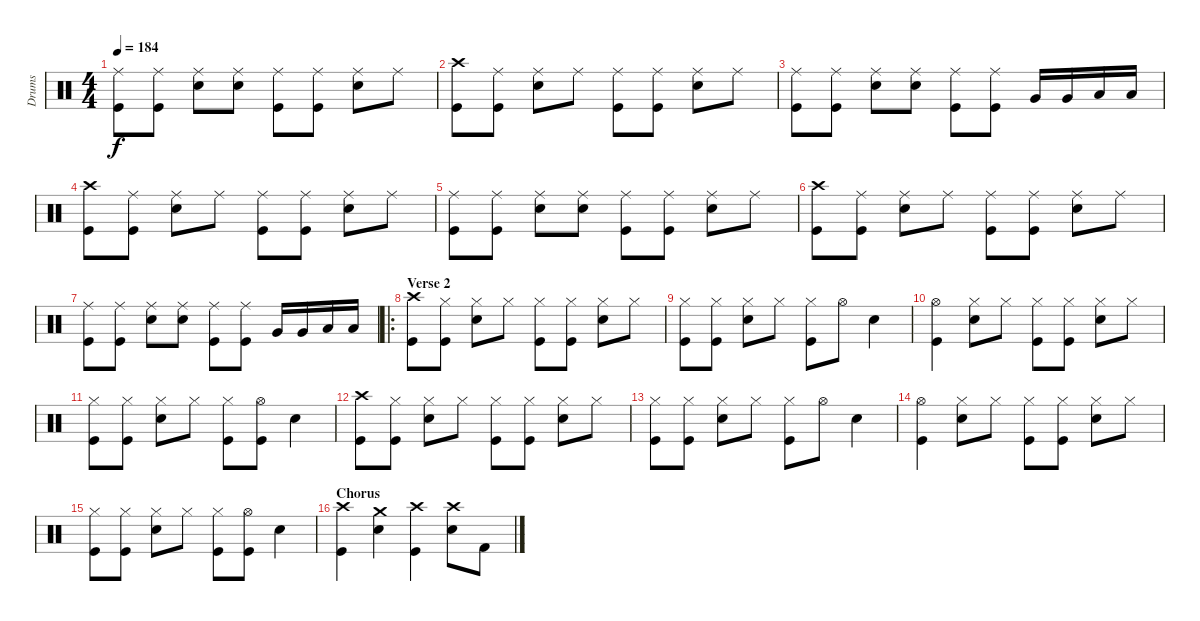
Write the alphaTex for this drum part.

\track ("Drums" "Drums") {instrument percussion}
\staff {score}
\articulation defaults
\ts (4 4)
\tempo 184
\clef neutral
\ks c
("Ride (middle)" "Kick (hit)").8{dy f} ("Ride (middle)" "Kick (hit)").8 ("Ride (middle)" "Snare (hit) 2").8 ("Ride (middle)" "Snare (hit) 2").8 ("Ride (middle)" "Kick (hit)").8 ("Ride (middle)" "Kick (hit)").8 ("Ride (middle)" "Snare (hit) 2").8 "Ride (middle)".8 |
("Crash high (hit)" "Kick (hit)").8 ("Ride (middle)" "Kick (hit)").8 ("Ride (middle)" "Snare (hit) 2").8 "Ride (middle)".8 ("Ride (middle)" "Kick (hit)").8 ("Ride (middle)" "Kick (hit)").8 ("Ride (middle)" "Snare (hit) 2").8 "Ride (middle)".8 |
("Ride (middle)" "Kick (hit)").8 ("Ride (middle)" "Kick (hit)").8 ("Ride (middle)" "Snare (hit) 2").8 ("Ride (middle)" "Snare (hit) 2").8 ("Ride (middle)" "Kick (hit)").8 ("Ride (middle)" "Kick (hit)").8 "Very Low Tom (hit)".16 "Very Low Tom (hit)".16 "Low Floor Tom (hit)".16 "Low Floor Tom (hit)".16 |
("Crash high (hit)" "Kick (hit)").8 ("Ride (middle)" "Kick (hit)").8 ("Ride (middle)" "Snare (hit) 2").8 "Ride (middle)".8 ("Ride (middle)" "Kick (hit)").8 ("Ride (middle)" "Kick (hit)").8 ("Ride (middle)" "Snare (hit) 2").8 "Ride (middle)".8 |
("Ride (middle)" "Kick (hit)").8 ("Ride (middle)" "Kick (hit)").8 ("Ride (middle)" "Snare (hit) 2").8 ("Ride (middle)" "Snare (hit) 2").8 ("Ride (middle)" "Kick (hit)").8 ("Ride (middle)" "Kick (hit)").8 ("Ride (middle)" "Snare (hit) 2").8 "Ride (middle)".8 |
("Crash high (hit)" "Kick (hit)").8 ("Ride (middle)" "Kick (hit)").8 ("Ride (middle)" "Snare (hit) 2").8 "Ride (middle)".8 ("Ride (middle)" "Kick (hit)").8 ("Ride (middle)" "Kick (hit)").8 ("Ride (middle)" "Snare (hit) 2").8 "Ride (middle)".8 |
("Ride (middle)" "Kick (hit)").8 ("Ride (middle)" "Kick (hit)").8 ("Ride (middle)" "Snare (hit) 2").8 ("Ride (middle)" "Snare (hit) 2").8 ("Ride (middle)" "Kick (hit)").8 ("Ride (middle)" "Kick (hit)").8 "Very Low Tom (hit)".16 "Very Low Tom (hit)".16 "Low Floor Tom (hit)".16 "Low Floor Tom (hit)".16 |
\ro
\section ("" "Verse 2")
("Crash high (hit)" "Kick (hit)").8 ("Hi-Hat (closed)" "Kick (hit)").8 ("Hi-Hat (closed)" "Snare (hit) 2").8 "Hi-Hat (closed)".8 ("Hi-Hat (closed)" "Kick (hit)").8 ("Hi-Hat (closed)" "Kick (hit)").8 ("Hi-Hat (closed)" "Snare (hit) 2").8 "Hi-Hat (closed)".8 |
("Hi-Hat (closed)" "Kick (hit)").8 ("Hi-Hat (closed)" "Kick (hit)").8 ("Hi-Hat (closed)" "Snare (hit) 2").8 "Hi-Hat (closed)".8 ("Hi-Hat (closed)" "Kick (hit)").8 "Hi-Hat (open)".8 "Snare (hit) 2".4 |
("Hi-Hat (open)" "Kick (hit)").4 ("Hi-Hat (closed)" "Snare (hit) 2").8 "Hi-Hat (closed)".8 ("Hi-Hat (closed)" "Kick (hit)").8 ("Hi-Hat (closed)" "Kick (hit)").8 ("Hi-Hat (closed)" "Snare (hit) 2").8 "Hi-Hat (closed)".8 |
("Hi-Hat (closed)" "Kick (hit)").8 ("Hi-Hat (closed)" "Kick (hit)").8 ("Hi-Hat (closed)" "Snare (hit) 2").8 "Hi-Hat (closed)".8 ("Hi-Hat (closed)" "Kick (hit)").8 ("Hi-Hat (open)" "Kick (hit)").8 "Snare (hit) 2".4 |
("Crash high (hit)" "Kick (hit)").8 ("Hi-Hat (closed)" "Kick (hit)").8 ("Hi-Hat (closed)" "Snare (hit) 2").8 "Hi-Hat (closed)".8 ("Hi-Hat (closed)" "Kick (hit)").8 ("Hi-Hat (closed)" "Kick (hit)").8 ("Hi-Hat (closed)" "Snare (hit) 2").8 "Hi-Hat (closed)".8 |
("Hi-Hat (closed)" "Kick (hit)").8 ("Hi-Hat (closed)" "Kick (hit)").8 ("Hi-Hat (closed)" "Snare (hit) 2").8 "Hi-Hat (closed)".8 ("Hi-Hat (closed)" "Kick (hit)").8 "Hi-Hat (open)".8 "Snare (hit) 2".4 |
("Hi-Hat (open)" "Kick (hit)").4 ("Hi-Hat (closed)" "Snare (hit) 2").8 "Hi-Hat (closed)".8 ("Hi-Hat (closed)" "Kick (hit)").8 ("Hi-Hat (closed)" "Kick (hit)").8 ("Hi-Hat (closed)" "Snare (hit) 2").8 "Hi-Hat (closed)".8 |
("Hi-Hat (closed)" "Kick (hit)").8 ("Hi-Hat (closed)" "Kick (hit)").8 ("Hi-Hat (closed)" "Snare (hit) 2").8 "Hi-Hat (closed)".8 ("Hi-Hat (closed)" "Kick (hit)").8 ("Hi-Hat (open)" "Kick (hit)").8 "Snare (hit) 2".4 |
\section ("" "Chorus")
("Crash high (hit)" "Kick (hit)").4 ("Crash medium (hit)" "Snare (hit) 2").4 ("Crash high (hit)" "Kick (hit)").4 ("Crash high (hit)" "Snare (hit) 2").8 "Kick (hit) 2".8
